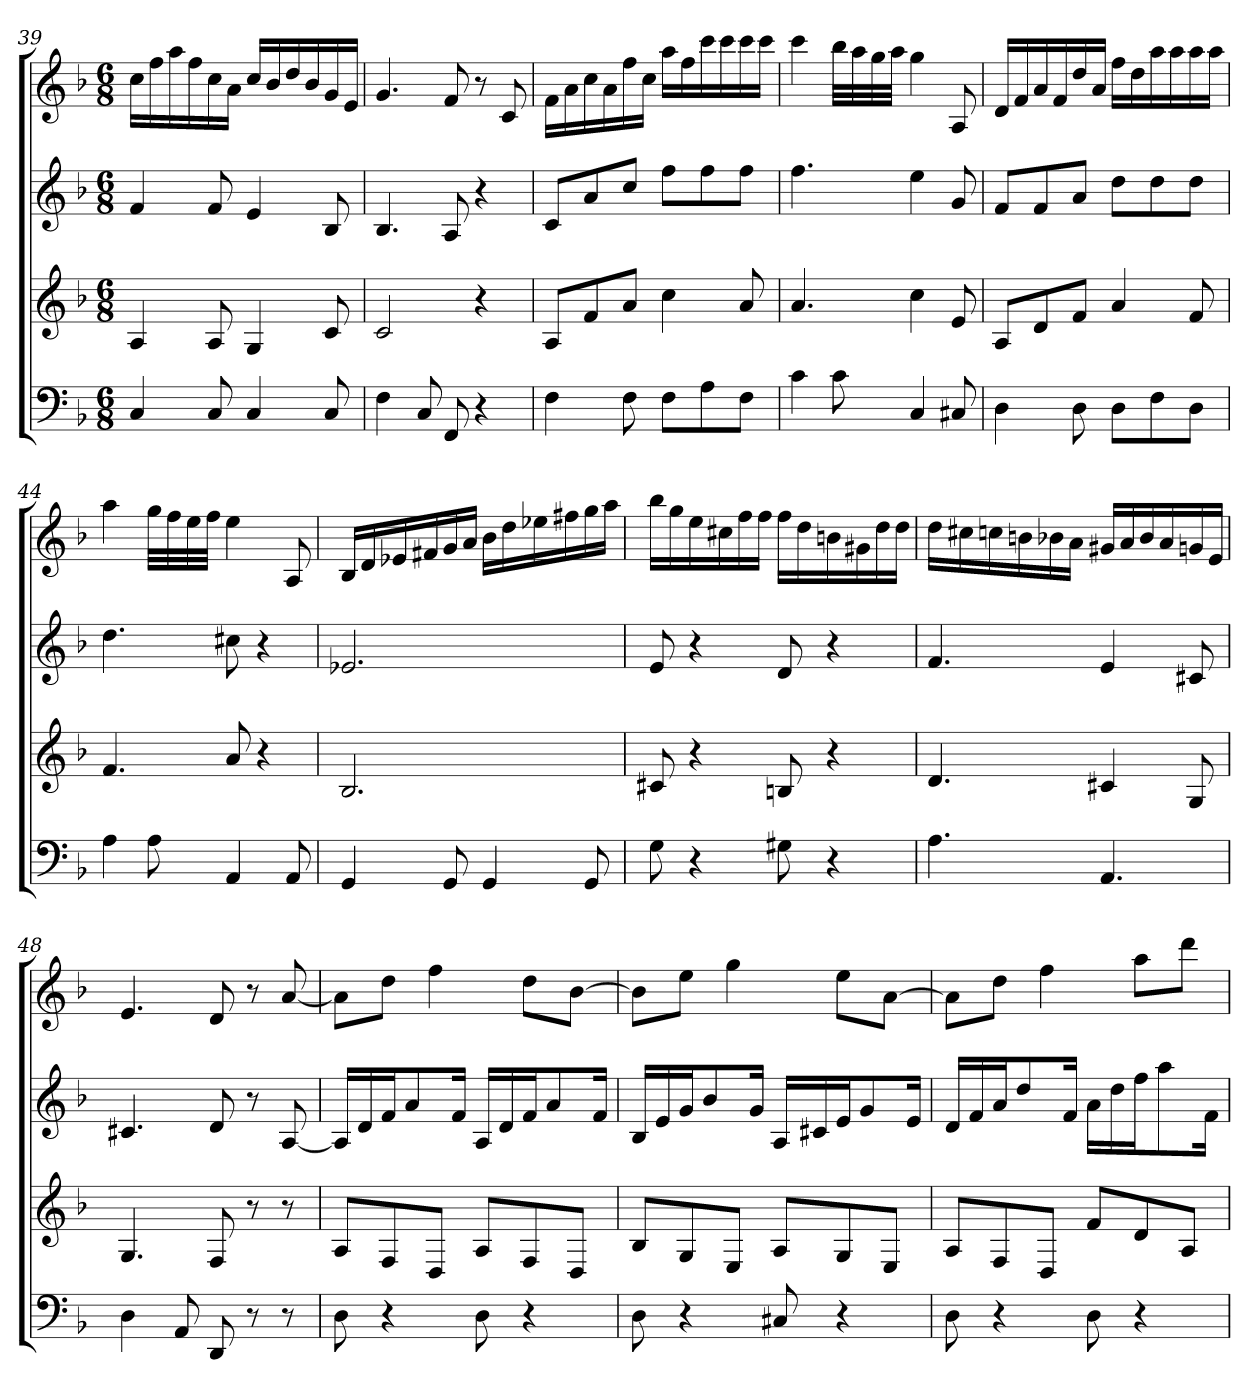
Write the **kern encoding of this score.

**kern	**kern	**kern	**kern
*part4	*part3	*part2	*part1
*staff4	*staff3	*staff2	*staff1
*k[b-]	*k[b-]	*k[b-]	*k[b-]
*d:	*d:	*d:	*d:
*M6/8	*M6/8	*M6/8	*M6/8
=39	=39	=39	=39
4C	4A	4f	16ccLL
.	.	.	16ff
.	.	.	16aa
.	.	.	16ff
8C	8A	8f	16cc
.	.	.	16aJJ
4C	4G	4e	16ccLL
.	.	.	16b-
.	.	.	16dd
.	.	.	16b-
8C	8c	8B-	16g
.	.	.	16eJJ
=40	=40	=40	=40
4F	2c	4.B-	4.g
8C	.	.	.
8FF	.	8A	8f
4r	4r	4r	8r
.	.	.	8c
=41	=41	=41	=41
4F	8AL	8cL	16fLL
.	.	.	16a
.	8f	8a	16cc
.	.	.	16a
8F	8aJ	8ccJ	16ff
.	.	.	16ccJJ
8FL	4cc	8ffL	16aaLL
.	.	.	16ff
8A	.	8ff	16ccc
.	.	.	16ccc
8FJ	8a	8ffJ	16ccc
.	.	.	16cccJJ
=42	=42	=42	=42
4c	4.a	4.ff	4ccc
8c	.	.	32bb-LLL
.	.	.	32aa
.	.	.	32gg
.	.	.	32aaJJJ
4C	4cc	4ee	4gg
8C#X	8e	8g	8A
=43	=43	=43	=43
4D	8AL	8fL	16dLL
.	.	.	16f
.	8d	8f	16a
.	.	.	16f
8D	8fJ	8aJ	16dd
.	.	.	16aJJ
8DL	4a	8ddL	16ffLL
.	.	.	16dd
8F	.	8dd	16aa
.	.	.	16aa
8DJ	8f	8ddJ	16aa
.	.	.	16aaJJ
=44	=44	=44	=44
4A	4.f	4.dd	4aa
8A	.	.	32ggLLL
.	.	.	32ff
.	.	.	32ee
.	.	.	32ffJJJ
4AA	8a	8cc#X	4ee
.	4r	4r	.
8AA	.	.	8A
=45	=45	=45	=45
4GG	2.B-	2.e-X	16B-LL
.	.	.	16d
.	.	.	16e-X
.	.	.	16f#X
8GG	.	.	16g
.	.	.	16aJJ
4GG	.	.	16b-LL
.	.	.	16dd
.	.	.	16ee-X
.	.	.	16ff#X
8GG	.	.	16gg
.	.	.	16aaJJ
=46	=46	=46	=46
8G	8c#X	8e	16bb-LL
.	.	.	16gg
4r	4r	4r	16ee
.	.	.	16cc#X
.	.	.	16ff
.	.	.	16ffJJ
8G#X	8Bn	8d	16ffLL
.	.	.	16dd
4r	4r	4r	16bn
.	.	.	16g#X
.	.	.	16dd
.	.	.	16ddJJ
=47	=47	=47	=47
4.A	4.d	4.f	16ddLL
.	.	.	16cc#X
.	.	.	16ccn
.	.	.	16bn
.	.	.	16b-X
.	.	.	16aJJ
4.AA	4c#X	4e	16g#XLL
.	.	.	16a
.	.	.	16b-
.	.	.	16a
.	8G	8c#X	16gn
.	.	.	16eJJ
=48	=48	=48	=48
4D	4.G	4.c#X	4.e
8AA	.	.	.
8DD	8F	8d	8d
8r	8r	8r	8r
8r	8r	[8A	[8a
=49	=49	=49	=49
8D	8AL	16ALL]	8aL]
.	.	16d	.
4r	8F	16fJ	8ddJ
.	.	8a	.
.	8DJ	.	4ff
.	.	16fJk	.
8D	8AL	16ALL	.
.	.	16d	.
4r	8F	16fJ	8ddL
.	.	8a	.
.	8DJ	.	[8b-J
.	.	16fJk	.
=50	=50	=50	=50
8D	8B-L	16B-LL	8b-L]
.	.	16e	.
4r	8G	16gJ	8eeJ
.	.	8b-	.
.	8EJ	.	4gg
.	.	16gJk	.
8C#X	8AL	16ALL	.
.	.	16c#X	.
4r	8G	16eJ	8eeL
.	.	8g	.
.	8EJ	.	[8aJ
.	.	16eJk	.
=51	=51	=51	=51
8D	8AL	16dLL	8aL]
.	.	16f	.
4r	8F	16aJ	8ddJ
.	.	8dd	.
.	8DJ	.	4ff
.	.	16fJk	.
8D	8fL	16aLL	.
.	.	16dd	.
4r	8d	16ffJ	8aaL
.	.	8aa	.
.	8AJ	.	8dddJ
.	.	16fJk	.
=	=	=	=
*-	*-	*-	*-
